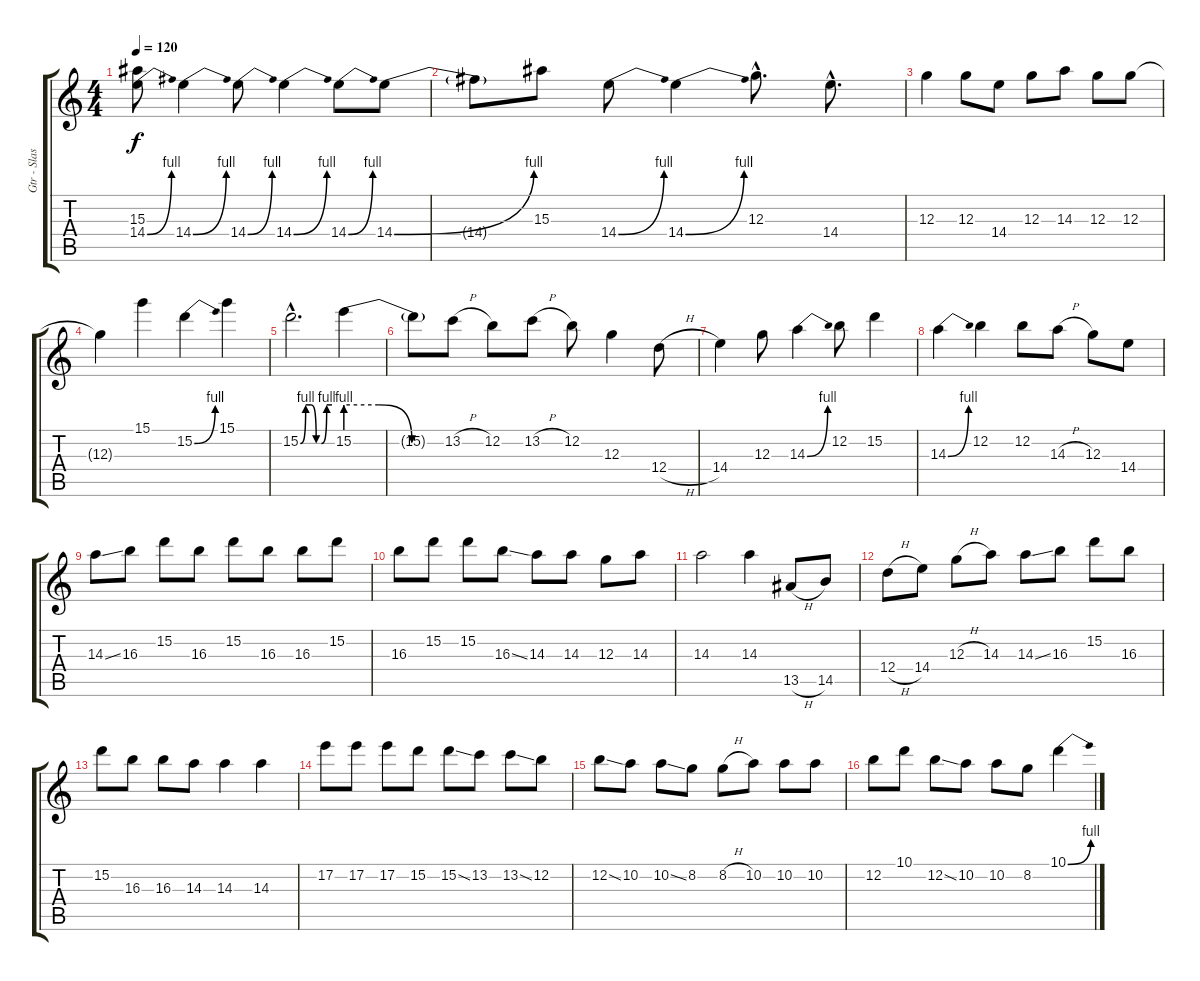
\track ("Gtr - Slash" "Gtr - Slas") {instrument electricguitarjazz}
\staff {score tabs}
\tuning (E4 B3 G3 D3 A2 E2) {hide}
\ts (4 4)
\tempo 120
\clef g2
\ks c
(15.3 14.4{be (bend 0 0 60 4)}).8{dy f} 14.4{be (bend 0 0 60 4)}.4 14.4{be (bend 0 0 60 4)}.8 14.4{be (bend 0 0 60 4)}.4 14.4{be (bend 0 0 60 4)}.8 14.4{be (bend 0 0 60 4)}.8 |
14.4{t}.8 15.3.8 14.4{be (bend 0 0 60 4)}.8 14.4{be (bend 0 0 60 4)}.4 12.3{hac}.8{d} 14.4{hac}.8{d} |
12.3.4 12.3.8 14.4.8 12.3.8 14.3.8 12.3.8 12.3.8 |
12.3{t}.4 15.1.4 15.2{be (bend 0 0 60 4)}.4 15.1.4 |
15.2{be (custom 0 0 10 4 20 4 30 0 40 0 50 4 60 4) hac}.2{d} 15.2{be (custom 0 4 20 4 40 0 60 0)}.4 |
15.2{t}.8 13.2{h}.8 12.2.8 13.2{h}.8 12.2.8 12.3.4 12.4{h}.8 |
14.4.4 12.3.8 14.3{be (bend 0 0 60 4)}.4 12.2.8 15.2.4 |
14.3{be (bend 0 0 60 4)}.4 12.2.4 12.2.8 14.3{h}.8 12.3.8 14.4.8 |
14.3{ss}.8 16.3.8 15.2.8 16.3.8 15.2.8 16.3.8 16.3.8 15.2.8 |
16.3.8 15.2.8 15.2.8 16.3{ss}.8 14.3.8 14.3.8 12.3.8 14.3.8 |
14.3.2 14.3.4 13.5{h}.8 14.5.8 |
12.4{h}.8 14.4.8 12.3{h}.8 14.3.8 14.3{ss}.8 16.3.8 15.2.8 16.3.8 |
15.2.8 16.3.8 16.3.8 14.3.8 14.3.4 14.3.4 |
17.2.8 17.2.8 17.2.8 15.2.8 15.2{ss}.8 13.2.8 13.2{ss}.8 12.2.8 |
12.2{ss}.8 10.2.8 10.2{ss}.8 8.2.8 8.2{h}.8 10.2.8 10.2.8 10.2.8 |
12.2.8 10.1.8 12.2{ss}.8 10.2.8 10.2.8 8.2.8 10.1{be (bend 0 0 60 4)}.4
